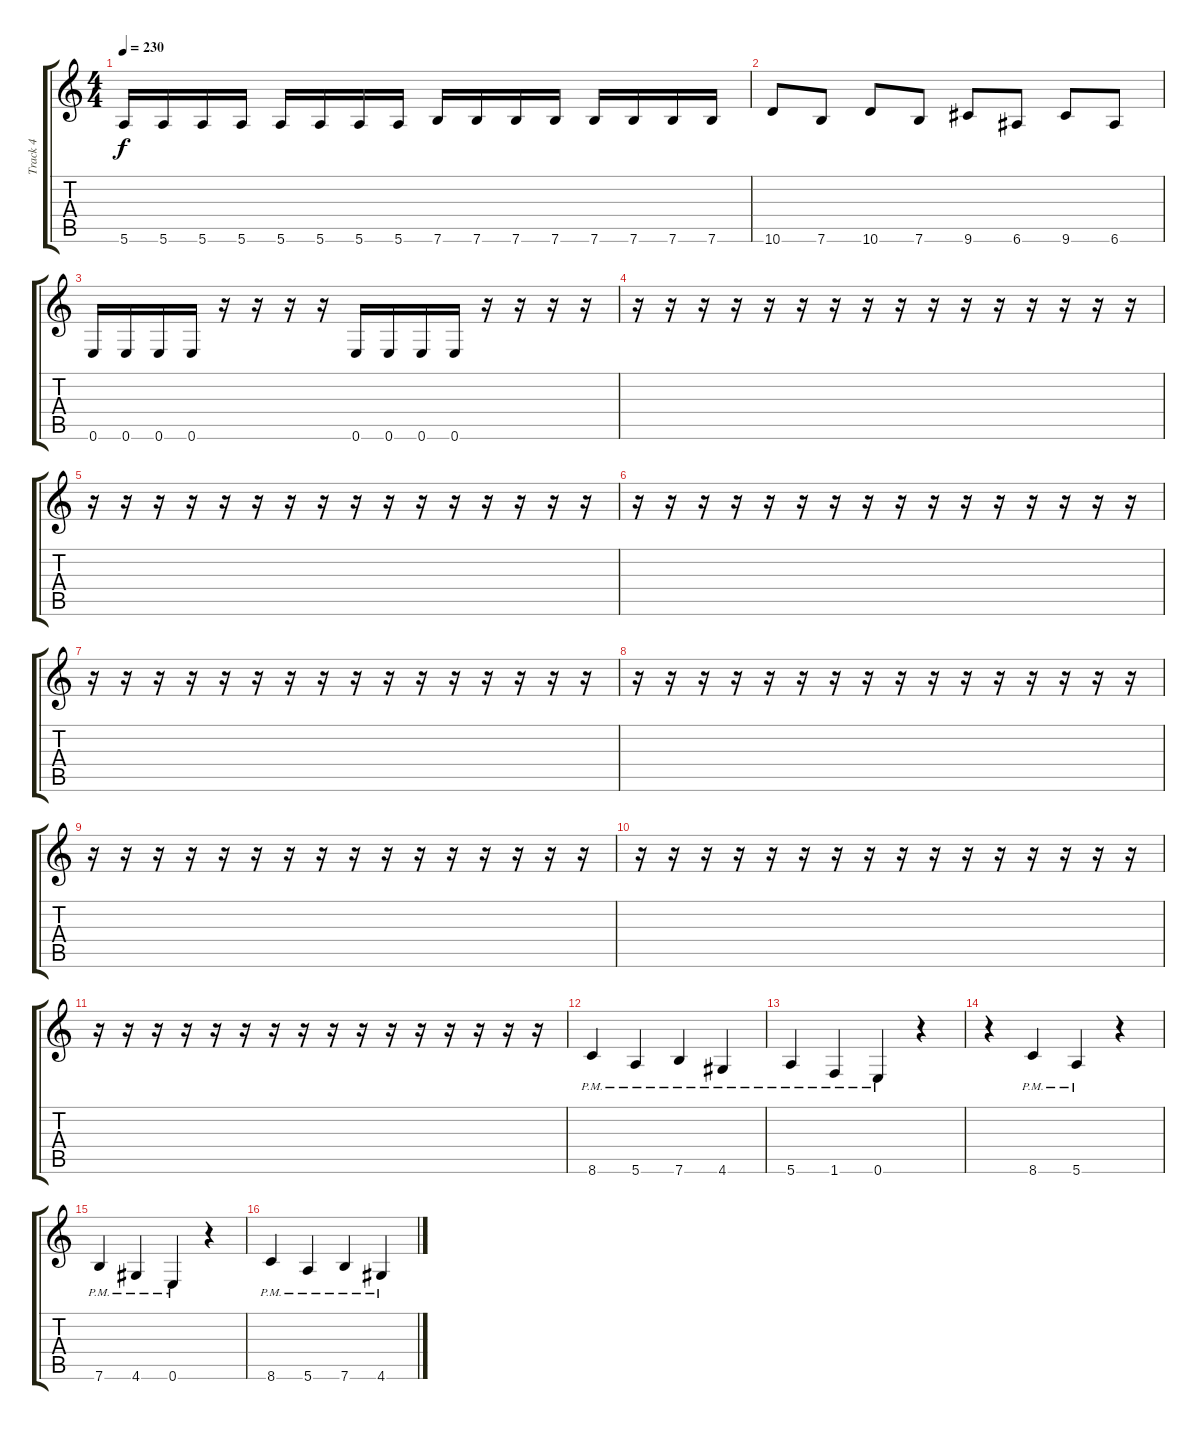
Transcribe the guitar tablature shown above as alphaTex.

\track ("Track 4" "Track 4") {instrument electricbasspick}
\staff {score tabs}
\tuning (E4 B3 G3 D3 A2 E2) {hide}
\ts (4 4)
\tempo 230
\clef g2
\ks c
5.6.16{dy f} 5.6.16 5.6.16 5.6.16 5.6.16 5.6.16 5.6.16 5.6.16 7.6.16 7.6.16 7.6.16 7.6.16 7.6.16 7.6.16 7.6.16 7.6.16 |
10.6.8 7.6.8 10.6.8 7.6.8 9.6.8 6.6.8 9.6.8 6.6.8 |
0.6.16 0.6.16 0.6.16 0.6.16 r.16 r.16 r.16 r.16 0.6.16 0.6.16 0.6.16 0.6.16 r.16 r.16 r.16 r.16 |
r.16 r.16 r.16 r.16 r.16 r.16 r.16 r.16 r.16 r.16 r.16 r.16 r.16 r.16 r.16 r.16 |
r.16 r.16 r.16 r.16 r.16 r.16 r.16 r.16 r.16 r.16 r.16 r.16 r.16 r.16 r.16 r.16 |
r.16 r.16 r.16 r.16 r.16 r.16 r.16 r.16 r.16 r.16 r.16 r.16 r.16 r.16 r.16 r.16 |
r.16 r.16 r.16 r.16 r.16 r.16 r.16 r.16 r.16 r.16 r.16 r.16 r.16 r.16 r.16 r.16 |
r.16 r.16 r.16 r.16 r.16 r.16 r.16 r.16 r.16 r.16 r.16 r.16 r.16 r.16 r.16 r.16 |
r.16 r.16 r.16 r.16 r.16 r.16 r.16 r.16 r.16 r.16 r.16 r.16 r.16 r.16 r.16 r.16 |
r.16 r.16 r.16 r.16 r.16 r.16 r.16 r.16 r.16 r.16 r.16 r.16 r.16 r.16 r.16 r.16 |
r.16 r.16 r.16 r.16 r.16 r.16 r.16 r.16 r.16 r.16 r.16 r.16 r.16 r.16 r.16 r.16 |
8.6{pm}.4 5.6{pm}.4 7.6{pm}.4 4.6{pm}.4 |
5.6{pm}.4 1.6{pm}.4 0.6{pm}.4 r.4 |
r.4 8.6{pm}.4 5.6{pm}.4 r.4 |
7.6{pm}.4 4.6{pm}.4 0.6{pm}.4 r.4 |
8.6{pm}.4 5.6{pm}.4 7.6{pm}.4 4.6{pm}.4
